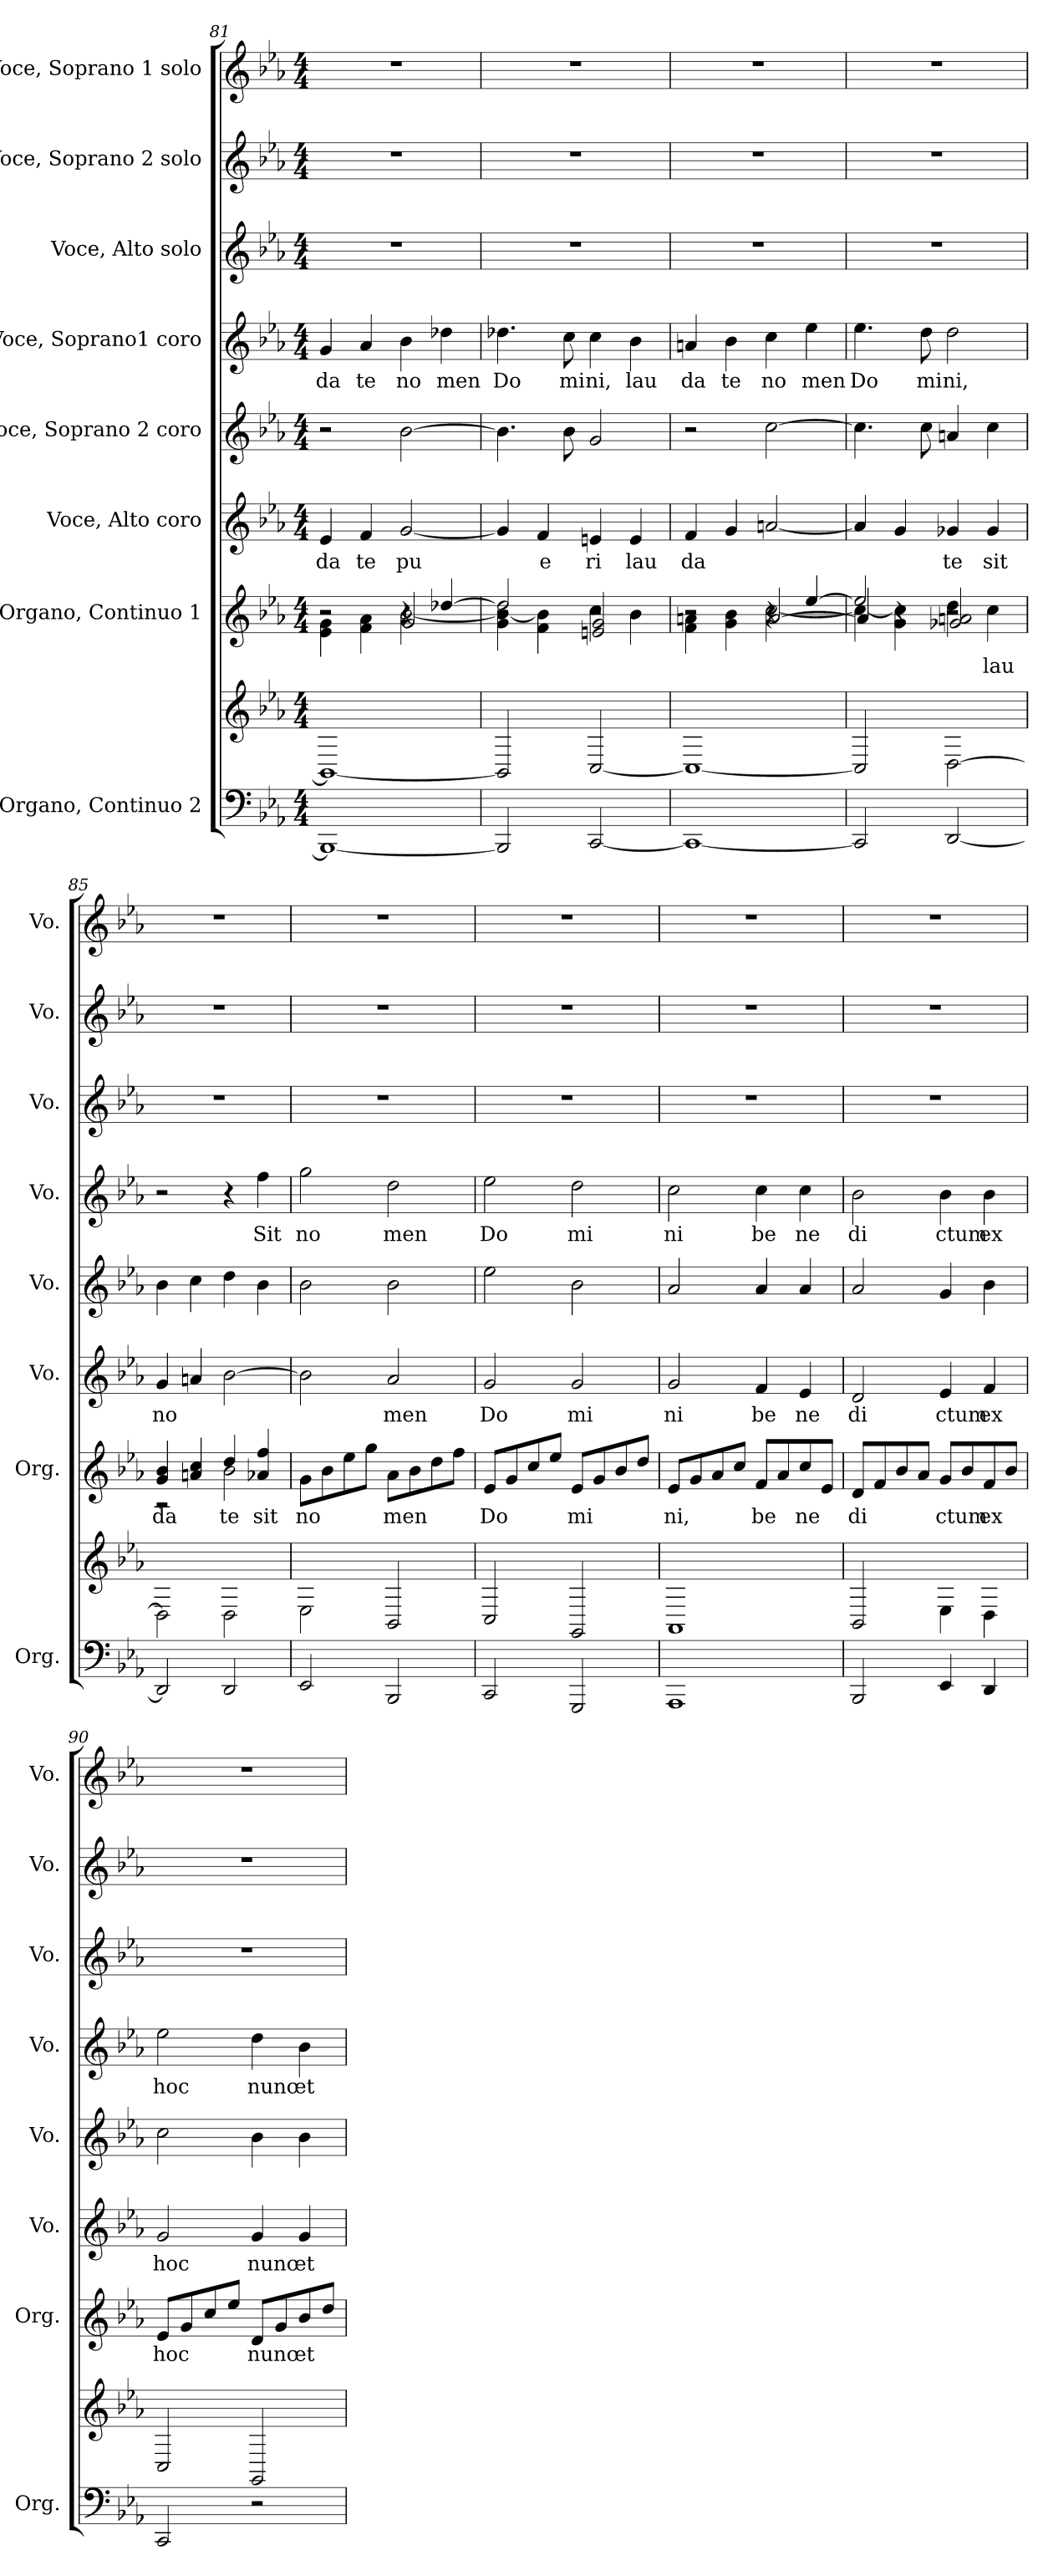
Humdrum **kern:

**kern	**kern	**kern	**text	**kern	**text	**kern	**kern	**text	**kern	**kern	**kern
*part8	*part8	*part7	*part7	*part6	*part6	*part5	*part4	*part4	*part3	*part2	*part1
*staff9	*staff8	*staff7	*staff7	*staff6	*staff6	*staff5	*staff4	*staff4	*staff3	*staff2	*staff1
*I"Organo, Continuo 2	*	*I"Organo, Continuo 1	*	*I"Voce, Alto coro	*	*I"Voce, Soprano 2 coro	*I"Voce, Soprano1  coro	*	*I"Voce, Alto solo	*I"Voce, Soprano 2 solo	*I"Voce, Soprano 1 solo
*I'Org.	*	*I'Org.	*	*I'Vo.	*	*I'Vo.	*I'Vo.	*	*I'Vo.	*I'Vo.	*I'Vo.
*clefF4	*clefG2	*clefG2	*	*clefG2	*	*clefG2	*clefG2	*	*clefG2	*clefG2	*clefG2
*k[b-e-a-]	*k[b-e-a-]	*k[b-e-a-]	*	*k[b-e-a-]	*	*k[b-e-a-]	*k[b-e-a-]	*	*k[b-e-a-]	*k[b-e-a-]	*k[b-e-a-]
*M4/4	*M4/4	*M4/4	*	*M4/4	*	*M4/4	*M4/4	*	*M4/4	*M4/4	*M4/4
=81	=81	=81	=81	=81	=81	=81	=81	=81	=81	=81	=81
*	*	*^	*	*	*	*	*	*	*	*	*
*	*	*	*^	*	*	*	*	*	*	*	*	*
!	!	!	!	!	!	!	!LO:LY:b	!	!	!LO:LY:b	!	!	!
1BBB-_	1BB-_	2r	4e-\ 4g\	2r	.	4e-/	da	2r	4g/	da	1r	1r	1r
!	!	!	!	!	!	!	!LO:LY:b	!	!	!LO:LY:b	!	!	!
.	.	.	4f\ 4a-\	.	.	4f/	te	.	4a-/	te	.	.	.
!	!	!	!	!	!	!	!LO:LY:b	!	!	!LO:LY:b	!	!	!
.	.	4r	[2b-\	2g/	.	[2g/	pu	[2b-\	4b-\	no	.	.	.
!	!	!	!	!	!	!	!	!	!	!LO:LY:b	!	!	!
.	.	[4dd-X/	.	.	.	.	.	.	4dd-X\	men	.	.	.
=82	=82	=82	=82	=82	=82	=82	=82	=82	=82	=82	=82	=82	=82
!	!	!	!	!	!	!	!	!	!	!LO:LY:b	!	!	!
2BBB-/]	2BB-/]	2dd-/]	4g\ 4b-\_	2r	.	4g/]	.	4.b-\]	4.dd-X\	Do	1r	1r	1r
!	!	!	!	!	!	!	!LO:LY:b	!	!	!	!	!	!
.	.	.	4f\ 4b-\]	.	.	4f/	e	.	.	.	.	.	.
!	!	!	!	!	!	!	!	!	!	!LO:LY:b	!	!	!
.	.	.	.	.	.	.	.	8b-\	8cc\	mi	.	.	.
!	!	!	!	!	!	!	!LO:LY:b	!	!	!LO:LY:b	!	!	!
[2CC/	[2C/	2r	4cc\	2en/ 2g/	.	4en/	ri	2g/	4cc\	ni,	.	.	.
!	!	!	!	!	!	!	!LO:LY:b	!	!	!LO:LY:b	!	!	!
.	.	.	4b-\	.	.	4e/	lau	.	4b-\	lau	.	.	.
=83	=83	=83	=83	=83	=83	=83	=83	=83	=83	=83	=83	=83	=83
!	!	!	!	!	!	!	!LO:LY:b	!	!	!LO:LY:b	!	!	!
1CC_	1C_	2r	4f\ 4an\	2r	.	4f/	da	2r	4an/	da	1r	1r	1r
!	!	!	!	!	!	!	!	!	!	!LO:LY:b	!	!	!
.	.	.	4g\ 4b-\	.	.	4g/	.	.	4b-\	te	.	.	.
!	!	!	!	!	!	!	!	!	!	!LO:LY:b	!	!	!
.	.	4r	[2cc\	[2a/	.	[2an/	.	[2cc\	4cc\	no	.	.	.
!	!	!	!	!	!	!	!	!	!	!LO:LY:b	!	!	!
.	.	[4ee-/	.	.	.	.	.	.	4ee-\	men	.	.	.
=84	=84	=84	=84	=84	=84	=84	=84	=84	=84	=84	=84	=84	=84
!	!	!	!	!	!	!	!	!	!	!LO:LY:b	!	!	!
2CC/]	2C/]	2ee-/]	4cc\_	4a/]	.	4a/]	.	4.cc\]	4.ee-\	Do	1r	1r	1r
.	.	.	4g\ 4cc\]	4r	.	4g/	.	.	.	.	.	.	.
!	!	!	!	!	!	!	!	!	!	!LO:LY:b	!	!	!
.	.	.	.	.	.	.	.	8cc\	8dd\	mi	.	.	.
!	!	!	!	!	!	!	!LO:LY:b	!	!	!LO:LY:b	!	!	!
[2DD/	[2D\	2r	4dd\	2g-X/ 2an/	.	4g-X/	te	4an/	2dd\	ni,	.	.	.
!	!	!	!	!	!LO:LY:b	!	!LO:LY:b	!	!	!	!	!	!
.	.	.	4cc\	.	lau	4g-/	sit	4cc\	.	.	.	.	.
*	*	*	*v	*v	*	*	*	*	*	*	*	*	*
!!LO:PB:g=z
=85	=85	=85	=85	=85	=85	=85	=85	=85	=85	=85	=85	=85
!	!	!	!	!LO:LY:b	!	!LO:LY:b	!	!	!	!	!	!
2DD/]	2D\]	4g/ 4b-/	2r	da	4g/	no	4b-\	2r	.	1r	1r	1r
.	.	4an/ 4cc/	.	.	4an/	.	4cc\	.	.	.	.	.
!	!	!	!	!LO:LY:b	!	!	!	!	!	!	!	!
2DD/	2D\	4dd/	2b-\	te	[2b-\	.	4dd\	4r	.	.	.	.
!	!	!	!	!LO:LY:b	!	!	!	!	!LO:LY:b	!	!	!
.	.	4a-X/ 4ff/	.	sit	.	.	4b-\	4ff\	Sit	.	.	.
*	*	*v	*v	*	*	*	*	*	*	*	*	*
=86	=86	=86	=86	=86	=86	=86	=86	=86	=86	=86	=86
!	!	!	!LO:LY:b	!	!	!	!	!LO:LY:b	!	!	!
2EE-/	2E-\	8g\L	no	2b-\]	.	2b-\	2gg\	no	1r	1r	1r
.	.	8b-\	.	.	.	.	.	.	.	.	.
.	.	8ee-\	.	.	.	.	.	.	.	.	.
.	.	8gg\J	.	.	.	.	.	.	.	.	.
!	!	!	!LO:LY:b	!	!LO:LY:b	!	!	!LO:LY:b	!	!	!
2BBB-/	2BB-/	8a-\L	men	2a-/	men	2b-\	2dd\	men	.	.	.
.	.	8b-\	.	.	.	.	.	.	.	.	.
.	.	8dd\	.	.	.	.	.	.	.	.	.
.	.	8ff\J	.	.	.	.	.	.	.	.	.
=87	=87	=87	=87	=87	=87	=87	=87	=87	=87	=87	=87
!	!	!	!LO:LY:b	!	!LO:LY:b	!	!	!LO:LY:b	!	!	!
2CC/	2C/	8e-/L	Do	2g/	Do	2ee-\	2ee-\	Do	1r	1r	1r
.	.	8g/	.	.	.	.	.	.	.	.	.
.	.	8cc/	.	.	.	.	.	.	.	.	.
.	.	8ee-/J	.	.	.	.	.	.	.	.	.
!	!	!	!LO:LY:b	!	!LO:LY:b	!	!	!LO:LY:b	!	!	!
2GGG/	2GG/	8e-/L	mi	2g/	mi	2b-\	2dd\	mi	.	.	.
.	.	8g/	.	.	.	.	.	.	.	.	.
.	.	8b-/	.	.	.	.	.	.	.	.	.
.	.	8dd/J	.	.	.	.	.	.	.	.	.
=88	=88	=88	=88	=88	=88	=88	=88	=88	=88	=88	=88
!	!	!	!LO:LY:b	!	!LO:LY:b	!	!	!LO:LY:b	!	!	!
1AAA-	1AA-	8e-/L	ni,	2g/	ni	2a-/	2cc\	ni	1r	1r	1r
.	.	8g/	.	.	.	.	.	.	.	.	.
.	.	8a-/	.	.	.	.	.	.	.	.	.
.	.	8cc/J	.	.	.	.	.	.	.	.	.
!	!	!	!LO:LY:b	!	!LO:LY:b	!	!	!LO:LY:b	!	!	!
.	.	8f/L	be	4f/	be	4a-/	4cc\	be	.	.	.
.	.	8a-/	.	.	.	.	.	.	.	.	.
!	!	!	!LO:LY:b	!	!LO:LY:b	!	!	!LO:LY:b	!	!	!
.	.	8cc/	ne	4e-/	ne	4a-/	4cc\	ne	.	.	.
.	.	8e-/J	.	.	.	.	.	.	.	.	.
=89	=89	=89	=89	=89	=89	=89	=89	=89	=89	=89	=89
!	!	!	!LO:LY:b	!	!LO:LY:b	!	!	!LO:LY:b	!	!	!
2BBB-/	2BB-/	8d/L	di	2d/	di	2a-/	2b-\	di	1r	1r	1r
.	.	8f/	.	.	.	.	.	.	.	.	.
.	.	8b-/	.	.	.	.	.	.	.	.	.
.	.	8a-/J	.	.	.	.	.	.	.	.	.
!	!	!	!LO:LY:b	!	!LO:LY:b	!	!	!LO:LY:b	!	!	!
4EE-/	4E-\	8g/L	ctum	4e-/	ctum	4g/	4b-\	ctum	.	.	.
.	.	8b-/	.	.	.	.	.	.	.	.	.
!	!	!	!LO:LY:b	!	!LO:LY:b	!	!	!LO:LY:b	!	!	!
4DD/	4D\	8f/	ex	4f/	ex	4b-\	4b-\	ex	.	.	.
.	.	8b-/J	.	.	.	.	.	.	.	.	.
!!LO:PB:g=z
=90	=90	=90	=90	=90	=90	=90	=90	=90	=90	=90	=90
!	!	!	!LO:LY:b	!	!LO:LY:b	!	!	!LO:LY:b	!	!	!
2CC/	2C/	8e-/L	hoc	2g/	hoc	2cc\	2ee-\	hoc	1r	1r	1r
.	.	8g/	.	.	.	.	.	.	.	.	.
.	.	8cc/	.	.	.	.	.	.	.	.	.
.	.	8ee-/J	.	.	.	.	.	.	.	.	.
!	!	!	!LO:LY:b	!	!LO:LY:b	!	!	!LO:LY:b	!	!	!
2r	2GG/	8d/L	nunc	4g/	nunc	4b-\	4dd\	nunc	.	.	.
.	.	8g/	.	.	.	.	.	.	.	.	.
!	!	!	!LO:LY:b	!	!LO:LY:b	!	!	!LO:LY:b	!	!	!
.	.	8b-/	et	4g/	et	4b-\	4b-\	et	.	.	.
.	.	8dd/J	.	.	.	.	.	.	.	.	.
=	=	=	=	=	=	=	=	=	=	=	=
*-	*-	*-	*-	*-	*-	*-	*-	*-	*-	*-	*-
